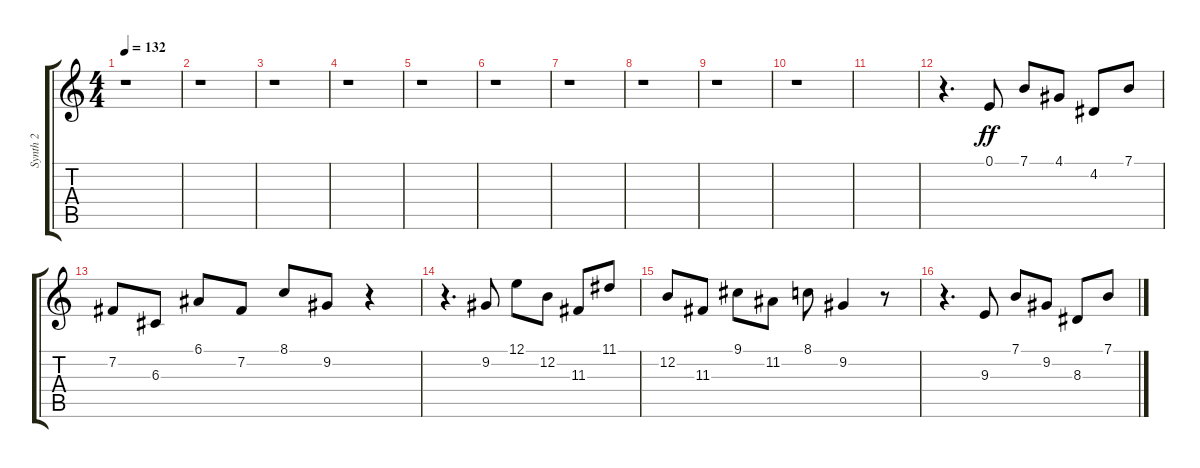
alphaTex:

\track ("Synth 2" "Synth 2") {instrument lead2sawtooth}
\staff {score tabs}
\tuning (E4 B3 G3 D3 A2 E2) {hide}
\ts (4 4)
\tempo 132
\clef g2
\ks c
r.1{dy ff} |
r.1 |
r.1 |
r.1 |
r.1 |
r.1 |
r.1 |
r.1 |
r.1 |
r.1 |
|
r.4{d instrument drawbarorgan} 0.1.8 7.1.8 4.1.8 4.2.8 7.1.8 |
7.2.8 6.3.8 6.1.8 7.2.8 8.1.8 9.2.8 r.4 |
r.4{d} 9.2.8 12.1.8 12.2.8 11.3.8 11.1.8 |
12.2.8 11.3.8 9.1.8 11.2.8 8.1.8 9.2.4 r.8 |
r.4{d} 9.3.8 7.1.8 9.2.8 8.3.8 7.1.8
